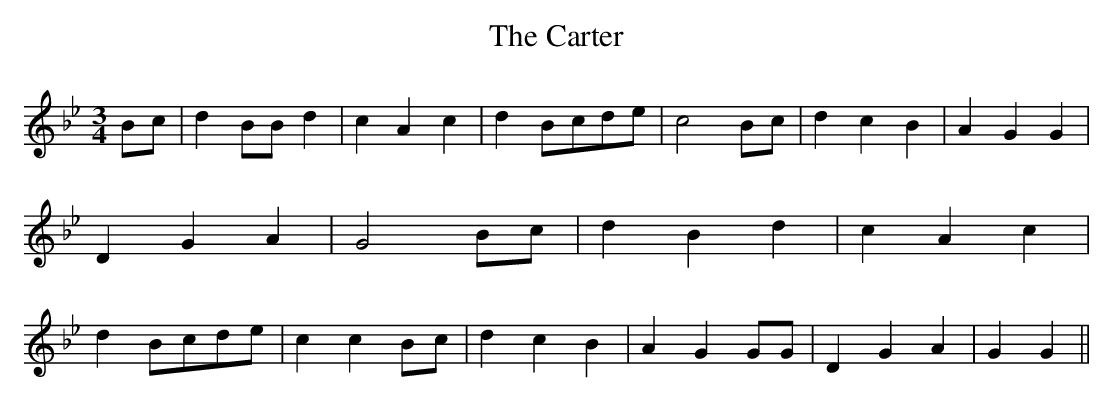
X:1
T:The Carter
M:3/4
L:1/4
K:Bb
B/2-c/2| d B/2B/2 d| c A c| dB/2-c/2d/2-e/2| c2B/2-c/2| d c B| A G G|\
 D G A| G2B/2-c/2| d B d| c A c| dB/2-c/2d/2-e/2| c c B/2c/2| d c B|\
 A G G/2G/2| D G A| G G||
